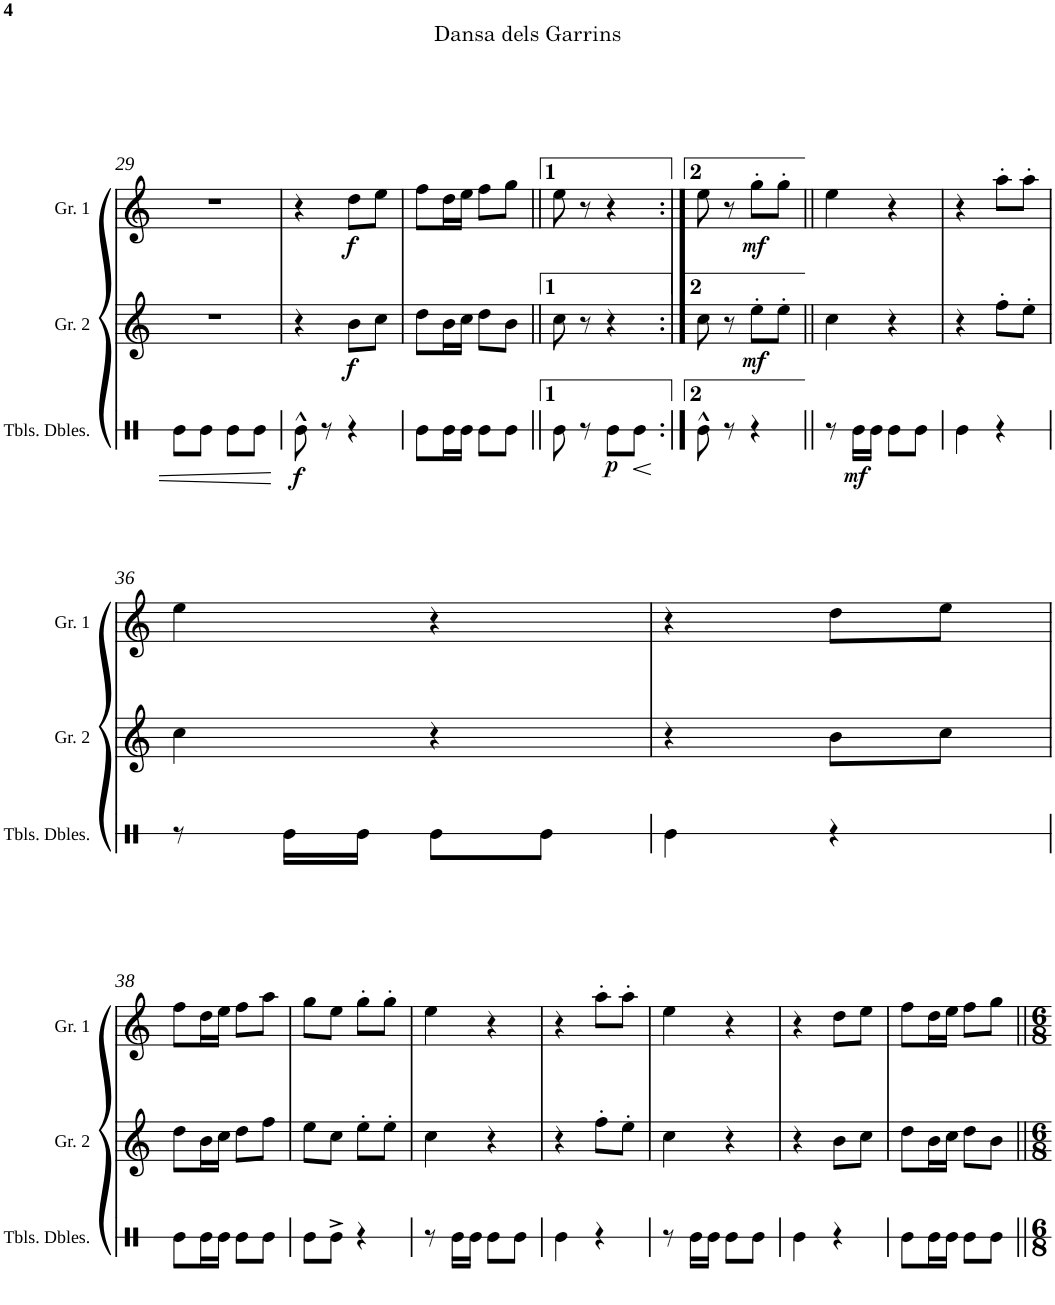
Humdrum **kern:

**kern	**dynam	**kern	**dynam	**kern	**dynam
*part3	*part3	*part2	*part2	*part1	*part1
*staff3	*staff3	*staff2	*staff2	*staff1	*staff1
*I"Timbals dels Diables	*	*I"Gralla 2	*	*I"Gralla 1	*
*I'Tbls. Dbles.	*	*I'Gr. 2	*	*I'Gr. 1	*
!!LO:PB:g=z
*clefX	*	*clefG2	*	*clefG2	*
*k[]	*	*k[]	*	*k[]	*
*M2/4	*	*M2/4	*	*M2/4	*
=29	=29	=29	=29	=29	=29
8Re\L	.	2r	.	2r	.
8Re\J	.	.	.	.	.
8Re\L	.	.	.	.	.
8Re\J	.	.	.	.	.
=30	=30	=30	=30	=30	=30
!	!LO:DY:b	!	!	!	!
8Re^^\	f	4r	.	4r	.
8r	.	.	.	.	.
!	!	!	!LO:DY:b	!	!LO:DY:b
4r	.	8b\L	f	8dd\L	f
.	.	8cc\J	.	8ee\J	.
=31	=31	=31	=31	=31	=31
8Re\L	.	8dd\L	.	8ff\L	.
16Re\L	.	16b\L	.	16dd\L	.
16Re\JJ	.	16cc\JJ	.	16ee\JJ	.
8Re\L	.	8dd\L	.	8ff\L	.
8Re\J	.	8b\J	.	8gg\J	.
=32||	=32||	=32||	=32||	=32||	=32||
8Re\	.	8cc\	.	8ee\	.
8r	.	8r	.	8r	.
!	!LO:DY:b	!	!	!	!
8Re\L	p	4r	.	4r	.
!	!LO:HP:b	!	!	!	!
8Re\J	<	.	.	.	.
.	[	.	.	.	.
=33:|!	=33:|!	=33:|!	=33:|!	=33:|!	=33:|!
8Re^^\	.	8cc\	.	8ee\	.
8r	.	8r	.	8r	.
!	!	!	!LO:DY:b	!	!LO:DY:b
4r	.	8ee'\L	mf	8gg'\L	mf
.	.	8ee'\J	.	8gg'\J	.
=34||	=34||	=34||	=34||	=34||	=34||
8r	.	4cc\	.	4ee\	.
!	!LO:DY:b	!	!	!	!
16Re\LL	mf	.	.	.	.
16Re\JJ	.	.	.	.	.
8Re\L	.	4r	.	4r	.
8Re\J	.	.	.	.	.
=35	=35	=35	=35	=35	=35
4Re\	.	4r	.	4r	.
4r	.	8ff'\L	.	8aa'\L	.
.	.	8ee'\J	.	8aa'\J	.
!!LO:LB:g=z
=36	=36	=36	=36	=36	=36
8r	.	4cc\	.	4ee\	.
16Re\LL	.	.	.	.	.
16Re\JJ	.	.	.	.	.
8Re\L	.	4r	.	4r	.
8Re\J	.	.	.	.	.
=37	=37	=37	=37	=37	=37
4Re\	.	4r	.	4r	.
4r	.	8b\L	.	8dd\L	.
.	.	8cc\J	.	8ee\J	.
!!LO:LB:g=z
=38	=38	=38	=38	=38	=38
8Re\L	.	8dd\L	.	8ff\L	.
16Re\L	.	16b\L	.	16dd\L	.
16Re\JJ	.	16cc\JJ	.	16ee\JJ	.
8Re\L	.	8dd\L	.	8ff\L	.
8Re\J	.	8ff\J	.	8aa\J	.
=39	=39	=39	=39	=39	=39
8Re\L	.	8ee\L	.	8gg\L	.
8Re^\J	.	8cc\J	.	8ee\J	.
4r	.	8ee'\L	.	8gg'\L	.
.	.	8ee'\J	.	8gg'\J	.
=40	=40	=40	=40	=40	=40
8r	.	4cc\	.	4ee\	.
16Re\LL	.	.	.	.	.
16Re\JJ	.	.	.	.	.
8Re\L	.	4r	.	4r	.
8Re\J	.	.	.	.	.
=41	=41	=41	=41	=41	=41
4Re\	.	4r	.	4r	.
4r	.	8ff'\L	.	8aa'\L	.
.	.	8ee'\J	.	8aa'\J	.
=42	=42	=42	=42	=42	=42
8r	.	4cc\	.	4ee\	.
16Re\LL	.	.	.	.	.
16Re\JJ	.	.	.	.	.
8Re\L	.	4r	.	4r	.
8Re\J	.	.	.	.	.
=43	=43	=43	=43	=43	=43
4Re\	.	4r	.	4r	.
4r	.	8b\L	.	8dd\L	.
.	.	8cc\J	.	8ee\J	.
=44	=44	=44	=44	=44	=44
8Re\L	.	8dd\L	.	8ff\L	.
16Re\L	.	16b\L	.	16dd\L	.
16Re\JJ	.	16cc\JJ	.	16ee\JJ	.
8Re\L	.	8dd\L	.	8ff\L	.
8Re\J	.	8b\J	.	8gg\J	.
=||	=||	=||	=||	=||	=||
*-	*-	*-	*-	*-	*-
